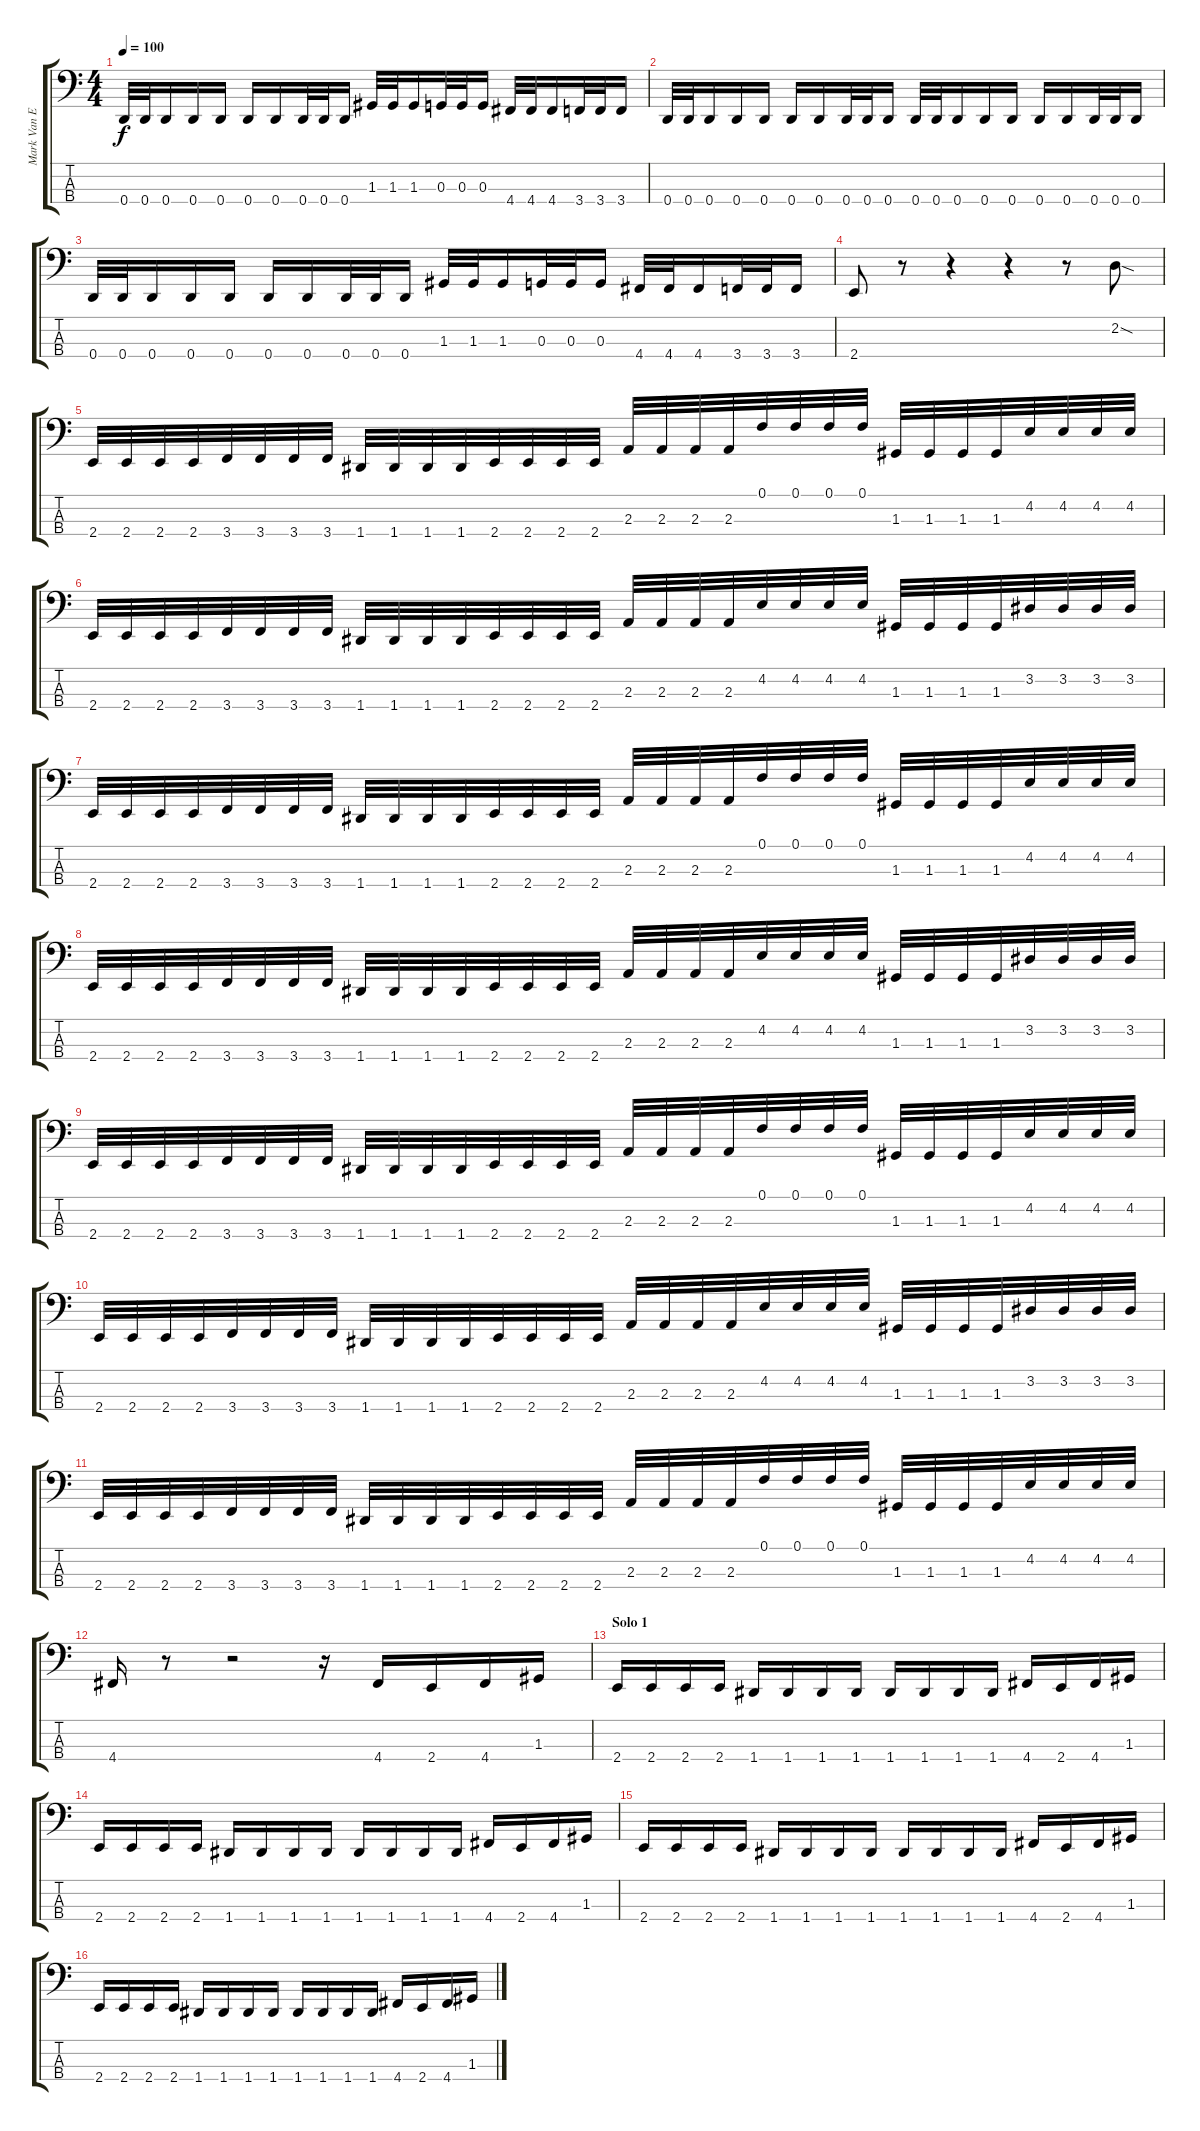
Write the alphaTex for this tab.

\track ("Mark Van Erp" "Mark Van E") {instrument electricbasspick}
\staff {score tabs}
\tuning (F2 C2 G1 D1) {hide}
\ts (4 4)
\tempo 100
\clef f4
\ks c
0.4.32{dy f} 0.4.32 0.4.16 0.4.16 0.4.16 0.4.16 0.4.16 0.4.32 0.4.32 0.4.16 1.3.32 1.3.32 1.3.16 0.3.32 0.3.32 0.3.16 4.4.32 4.4.32 4.4.16 3.4.32 3.4.32 3.4.16 |
0.4.32 0.4.32 0.4.16 0.4.16 0.4.16 0.4.16 0.4.16 0.4.32 0.4.32 0.4.16 0.4.32 0.4.32 0.4.16 0.4.16 0.4.16 0.4.16 0.4.16 0.4.32 0.4.32 0.4.16 |
0.4.32 0.4.32 0.4.16 0.4.16 0.4.16 0.4.16 0.4.16 0.4.32 0.4.32 0.4.16 1.3.32 1.3.32 1.3.16 0.3.32 0.3.32 0.3.16 4.4.32 4.4.32 4.4.16 3.4.32 3.4.32 3.4.16 |
\section ("" "")
2.4.8 r.8 r.4 r.4 r.8 2.2{sod}.8 |
2.4.32 2.4.32 2.4.32 2.4.32 3.4.32 3.4.32 3.4.32 3.4.32 1.4.32 1.4.32 1.4.32 1.4.32 2.4.32 2.4.32 2.4.32 2.4.32 2.3.32 2.3.32 2.3.32 2.3.32 0.1.32 0.1.32 0.1.32 0.1.32 1.3.32 1.3.32 1.3.32 1.3.32 4.2.32 4.2.32 4.2.32 4.2.32 |
2.4.32 2.4.32 2.4.32 2.4.32 3.4.32 3.4.32 3.4.32 3.4.32 1.4.32 1.4.32 1.4.32 1.4.32 2.4.32 2.4.32 2.4.32 2.4.32 2.3.32 2.3.32 2.3.32 2.3.32 4.2.32 4.2.32 4.2.32 4.2.32 1.3.32 1.3.32 1.3.32 1.3.32 3.2.32 3.2.32 3.2.32 3.2.32 |
2.4.32 2.4.32 2.4.32 2.4.32 3.4.32 3.4.32 3.4.32 3.4.32 1.4.32 1.4.32 1.4.32 1.4.32 2.4.32 2.4.32 2.4.32 2.4.32 2.3.32 2.3.32 2.3.32 2.3.32 0.1.32 0.1.32 0.1.32 0.1.32 1.3.32 1.3.32 1.3.32 1.3.32 4.2.32 4.2.32 4.2.32 4.2.32 |
2.4.32 2.4.32 2.4.32 2.4.32 3.4.32 3.4.32 3.4.32 3.4.32 1.4.32 1.4.32 1.4.32 1.4.32 2.4.32 2.4.32 2.4.32 2.4.32 2.3.32 2.3.32 2.3.32 2.3.32 4.2.32 4.2.32 4.2.32 4.2.32 1.3.32 1.3.32 1.3.32 1.3.32 3.2.32 3.2.32 3.2.32 3.2.32 |
2.4.32 2.4.32 2.4.32 2.4.32 3.4.32 3.4.32 3.4.32 3.4.32 1.4.32 1.4.32 1.4.32 1.4.32 2.4.32 2.4.32 2.4.32 2.4.32 2.3.32 2.3.32 2.3.32 2.3.32 0.1.32 0.1.32 0.1.32 0.1.32 1.3.32 1.3.32 1.3.32 1.3.32 4.2.32 4.2.32 4.2.32 4.2.32 |
2.4.32 2.4.32 2.4.32 2.4.32 3.4.32 3.4.32 3.4.32 3.4.32 1.4.32 1.4.32 1.4.32 1.4.32 2.4.32 2.4.32 2.4.32 2.4.32 2.3.32 2.3.32 2.3.32 2.3.32 4.2.32 4.2.32 4.2.32 4.2.32 1.3.32 1.3.32 1.3.32 1.3.32 3.2.32 3.2.32 3.2.32 3.2.32 |
2.4.32 2.4.32 2.4.32 2.4.32 3.4.32 3.4.32 3.4.32 3.4.32 1.4.32 1.4.32 1.4.32 1.4.32 2.4.32 2.4.32 2.4.32 2.4.32 2.3.32 2.3.32 2.3.32 2.3.32 0.1.32 0.1.32 0.1.32 0.1.32 1.3.32 1.3.32 1.3.32 1.3.32 4.2.32 4.2.32 4.2.32 4.2.32 |
\section ("" "")
4.4.16 r.8 r.2 r.16 4.4.16 2.4.16 4.4.16 1.3.16 |
\section ("" "Solo 1")
2.4.16 2.4.16 2.4.16 2.4.16 1.4.16 1.4.16 1.4.16 1.4.16 1.4.16 1.4.16 1.4.16 1.4.16 4.4.16 2.4.16 4.4.16 1.3.16 |
2.4.16 2.4.16 2.4.16 2.4.16 1.4.16 1.4.16 1.4.16 1.4.16 1.4.16 1.4.16 1.4.16 1.4.16 4.4.16 2.4.16 4.4.16 1.3.16 |
2.4.16 2.4.16 2.4.16 2.4.16 1.4.16 1.4.16 1.4.16 1.4.16 1.4.16 1.4.16 1.4.16 1.4.16 4.4.16 2.4.16 4.4.16 1.3.16 |
2.4.16 2.4.16 2.4.16 2.4.16 1.4.16 1.4.16 1.4.16 1.4.16 1.4.16 1.4.16 1.4.16 1.4.16 4.4.16 2.4.16 4.4.16 1.3.16
